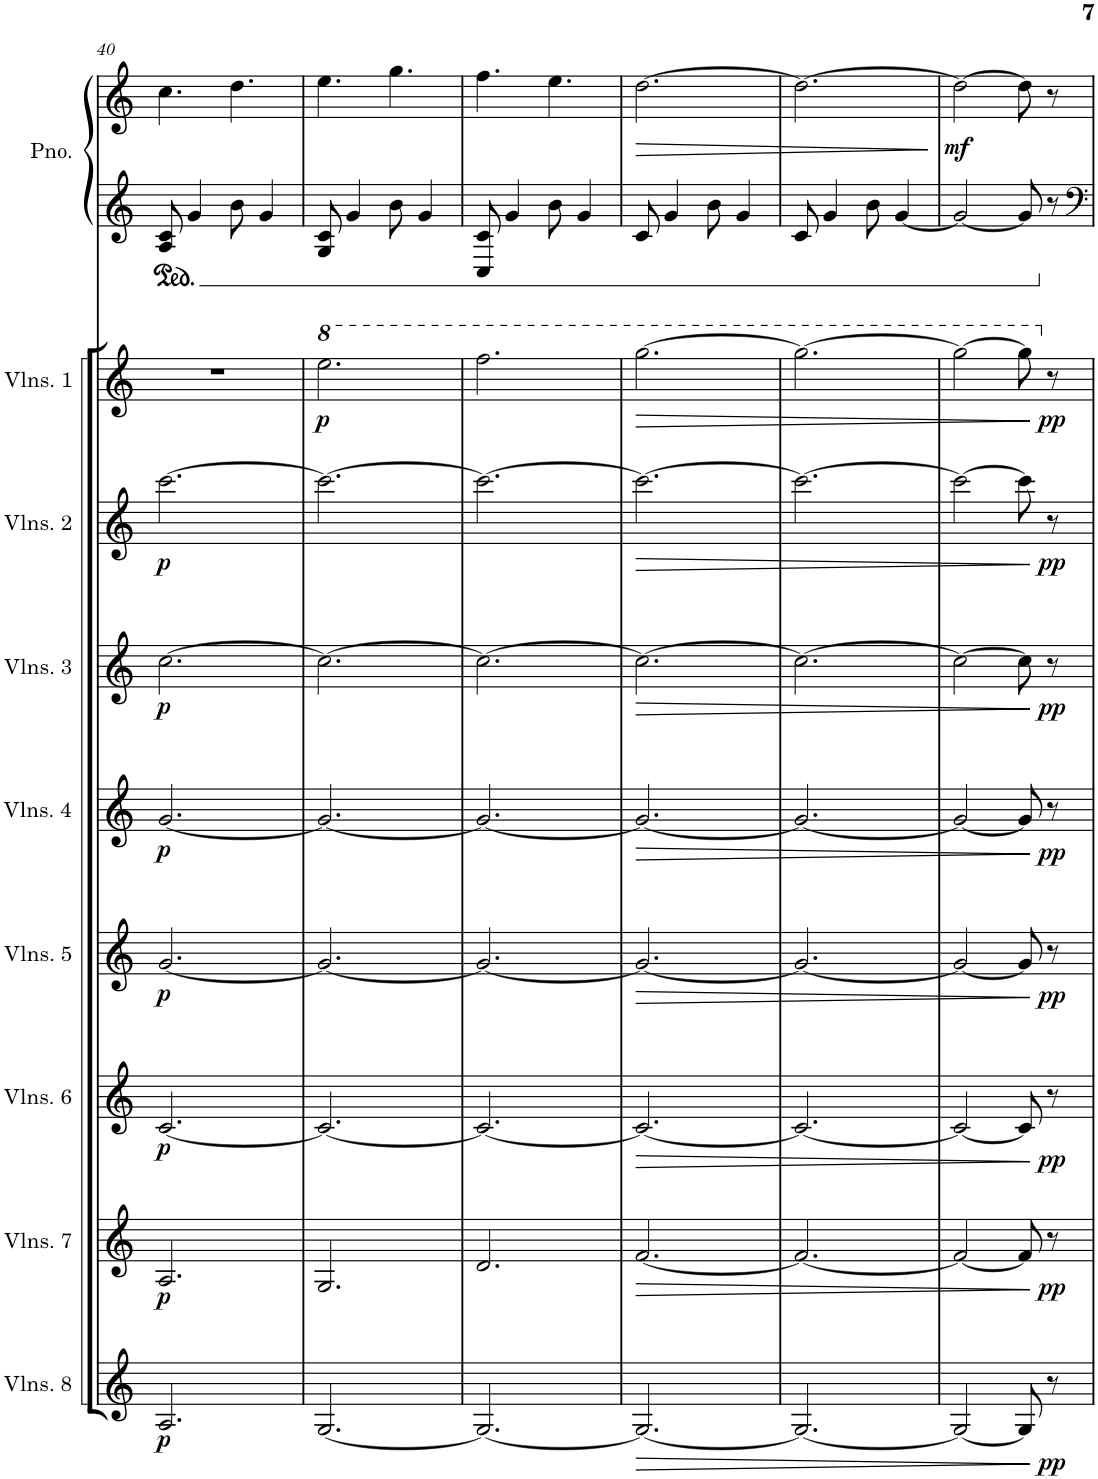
**kern	**dynam	**kern	**dynam	**kern	**dynam	**kern	**dynam	**kern	**dynam	**kern	**dynam	**kern	**dynam	**kern	**dynam	**kern	**kern	**dynam
*part9	*part9	*part8	*part8	*part7	*part7	*part6	*part6	*part5	*part5	*part4	*part4	*part3	*part3	*part2	*part2	*part1	*part1	*part1
*staff10	*staff10	*staff9	*staff9	*staff8	*staff8	*staff7	*staff7	*staff6	*staff6	*staff5	*staff5	*staff4	*staff4	*staff3	*staff3	*staff2	*staff1	*staff1/2
*I"Violins 8	*	*I"Violins 7	*	*I"Violins 6	*	*I"Violins 5	*	*I"Violins 4	*	*I"Violins 3	*	*I"Violins 2	*	*I"Violins 1	*	*I"Piano	*	*
*I'Vlns. 8	*	*I'Vlns. 7	*	*I'Vlns. 6	*	*I'Vlns. 5	*	*I'Vlns. 4	*	*I'Vlns. 3	*	*I'Vlns. 2	*	*I'Vlns. 1	*	*I'Pno.	*	*
!!LO:PB:g=z
*clefG2	*	*clefG2	*	*clefG2	*	*clefG2	*	*clefG2	*	*clefG2	*	*clefG2	*	*clefG2	*	*clefG2	*clefG2	*
*k[]	*	*k[]	*	*k[]	*	*k[]	*	*k[]	*	*k[]	*	*k[]	*	*k[]	*	*k[]	*k[]	*
*M6/8	*	*M6/8	*	*M6/8	*	*M6/8	*	*M6/8	*	*M6/8	*	*M6/8	*	*M6/8	*	*M6/8	*M6/8	*
=40	=40	=40	=40	=40	=40	=40	=40	=40	=40	=40	=40	=40	=40	=40	=40	=40	=40	=40
!	!LO:DY:b	!	!LO:DY:b	!	!LO:DY:b	!	!LO:DY:b	!	!LO:DY:b	!	!LO:DY:b	!	!LO:DY:b	!	!	!	!	!
2.A/	p	2.A/	p	[2.c/	p	[2.g/	p	[2.g/	p	[2.cc\	p	[2.ccc\	p	2.r	.	8A/ 8c/	4.cc\	.
.	.	.	.	.	.	.	.	.	.	.	.	.	.	.	.	4g/	.	.
.	.	.	.	.	.	.	.	.	.	.	.	.	.	.	.	8b\	4.dd\	.
.	.	.	.	.	.	.	.	.	.	.	.	.	.	.	.	4g/	.	.
=41	=41	=41	=41	=41	=41	=41	=41	=41	=41	=41	=41	=41	=41	=41	=41	=41	=41	=41
*	*	*	*	*	*	*	*	*	*	*	*	*	*	*8va	*	*	*	*
!	!	!	!	!	!	!	!	!	!	!	!	!	!	!	!LO:DY:b	!	!	!
[2.G/	.	2.G/	.	2.c/_	.	2.g/_	.	2.g/_	.	2.cc\_	.	2.ccc\_	.	2.eee\	p	8G/ 8c/	4.ee\	.
.	.	.	.	.	.	.	.	.	.	.	.	.	.	.	.	4g/	.	.
.	.	.	.	.	.	.	.	.	.	.	.	.	.	.	.	8b\	4.gg\	.
.	.	.	.	.	.	.	.	.	.	.	.	.	.	.	.	4g/	.	.
=42	=42	=42	=42	=42	=42	=42	=42	=42	=42	=42	=42	=42	=42	=42	=42	=42	=42	=42
2.G/_	.	2.d/	.	2.c/_	.	2.g/_	.	2.g/_	.	2.cc\_	.	2.ccc\_	.	2.fff\	.	8C/ 8c/	4.ff\	.
.	.	.	.	.	.	.	.	.	.	.	.	.	.	.	.	4g/	.	.
.	.	.	.	.	.	.	.	.	.	.	.	.	.	.	.	8b\	4.ee\	.
.	.	.	.	.	.	.	.	.	.	.	.	.	.	.	.	4g/	.	.
=43	=43	=43	=43	=43	=43	=43	=43	=43	=43	=43	=43	=43	=43	=43	=43	=43	=43	=43
!	!LO:HP:b	!	!LO:HP:b	!	!LO:HP:b	!	!LO:HP:b	!	!LO:HP:b	!	!LO:HP:b	!	!LO:HP:b	!	!LO:HP:b	!	!	!LO:HP:b
2.G/_	>	[2.f/	>	2.c/_	>	2.g/_	>	2.g/_	>	2.cc\_	>	2.ccc\_	>	[2.ggg\	>	8c/	[2.dd\	>
.	.	.	.	.	.	.	.	.	.	.	.	.	.	.	.	4g/	.	.
.	.	.	.	.	.	.	.	.	.	.	.	.	.	.	.	8b\	.	.
.	.	.	.	.	.	.	.	.	.	.	.	.	.	.	.	4g/	.	.
=44	=44	=44	=44	=44	=44	=44	=44	=44	=44	=44	=44	=44	=44	=44	=44	=44	=44	=44
2.G/_	.	2.f/_	.	2.c/_	.	2.g/_	.	2.g/_	.	2.cc\_	.	2.ccc\_	.	2.ggg\_	.	8c/	2.dd\_	.
.	.	.	.	.	.	.	.	.	.	.	.	.	.	.	.	4g/	.	.
.	.	.	.	.	.	.	.	.	.	.	.	.	.	.	.	8b\	.	.
.	.	.	.	.	.	.	.	.	.	.	.	.	.	.	.	[4g/	.	.
.	.	.	.	.	.	.	.	.	.	.	.	.	.	.	.	.	.	]
=45	=45	=45	=45	=45	=45	=45	=45	=45	=45	=45	=45	=45	=45	=45	=45	=45	=45	=45
!	!	!	!	!	!	!	!	!	!	!	!	!	!	!	!	!	!	!LO:DY:b
2G/_	.	2f/_	.	2c/_	.	2g/_	.	2g/_	.	2cc\_	.	2ccc\_	.	2ggg\_	.	2g/_	2dd\_	mf
8G/]	.	8f/]	.	8c/]	.	8g/]	.	8g/]	.	8cc\]	.	8ccc\]	.	8ggg\]	.	8g/]	8dd\]	.
*	*	*	*	*	*	*	*	*	*	*	*	*	*	*X8va	*	*	*	*
!	!LO:DY:n=1:b	!	!LO:DY:n=1:b	!	!LO:DY:n=1:b	!	!LO:DY:n=1:b	!	!LO:DY:n=1:b	!	!LO:DY:n=1:b	!	!LO:DY:n=1:b	!	!LO:DY:n=1:b	!	!	!
8r	] pp	8r	] pp	8r	] pp	8r	] pp	8r	] pp	8r	] pp	8r	] pp	8r	] pp	8r	8r	.
=	=	=	=	=	=	=	=	=	=	=	=	=	=	=	=	=	=	=
*-	*-	*-	*-	*-	*-	*-	*-	*-	*-	*-	*-	*-	*-	*-	*-	*-	*-	*-
